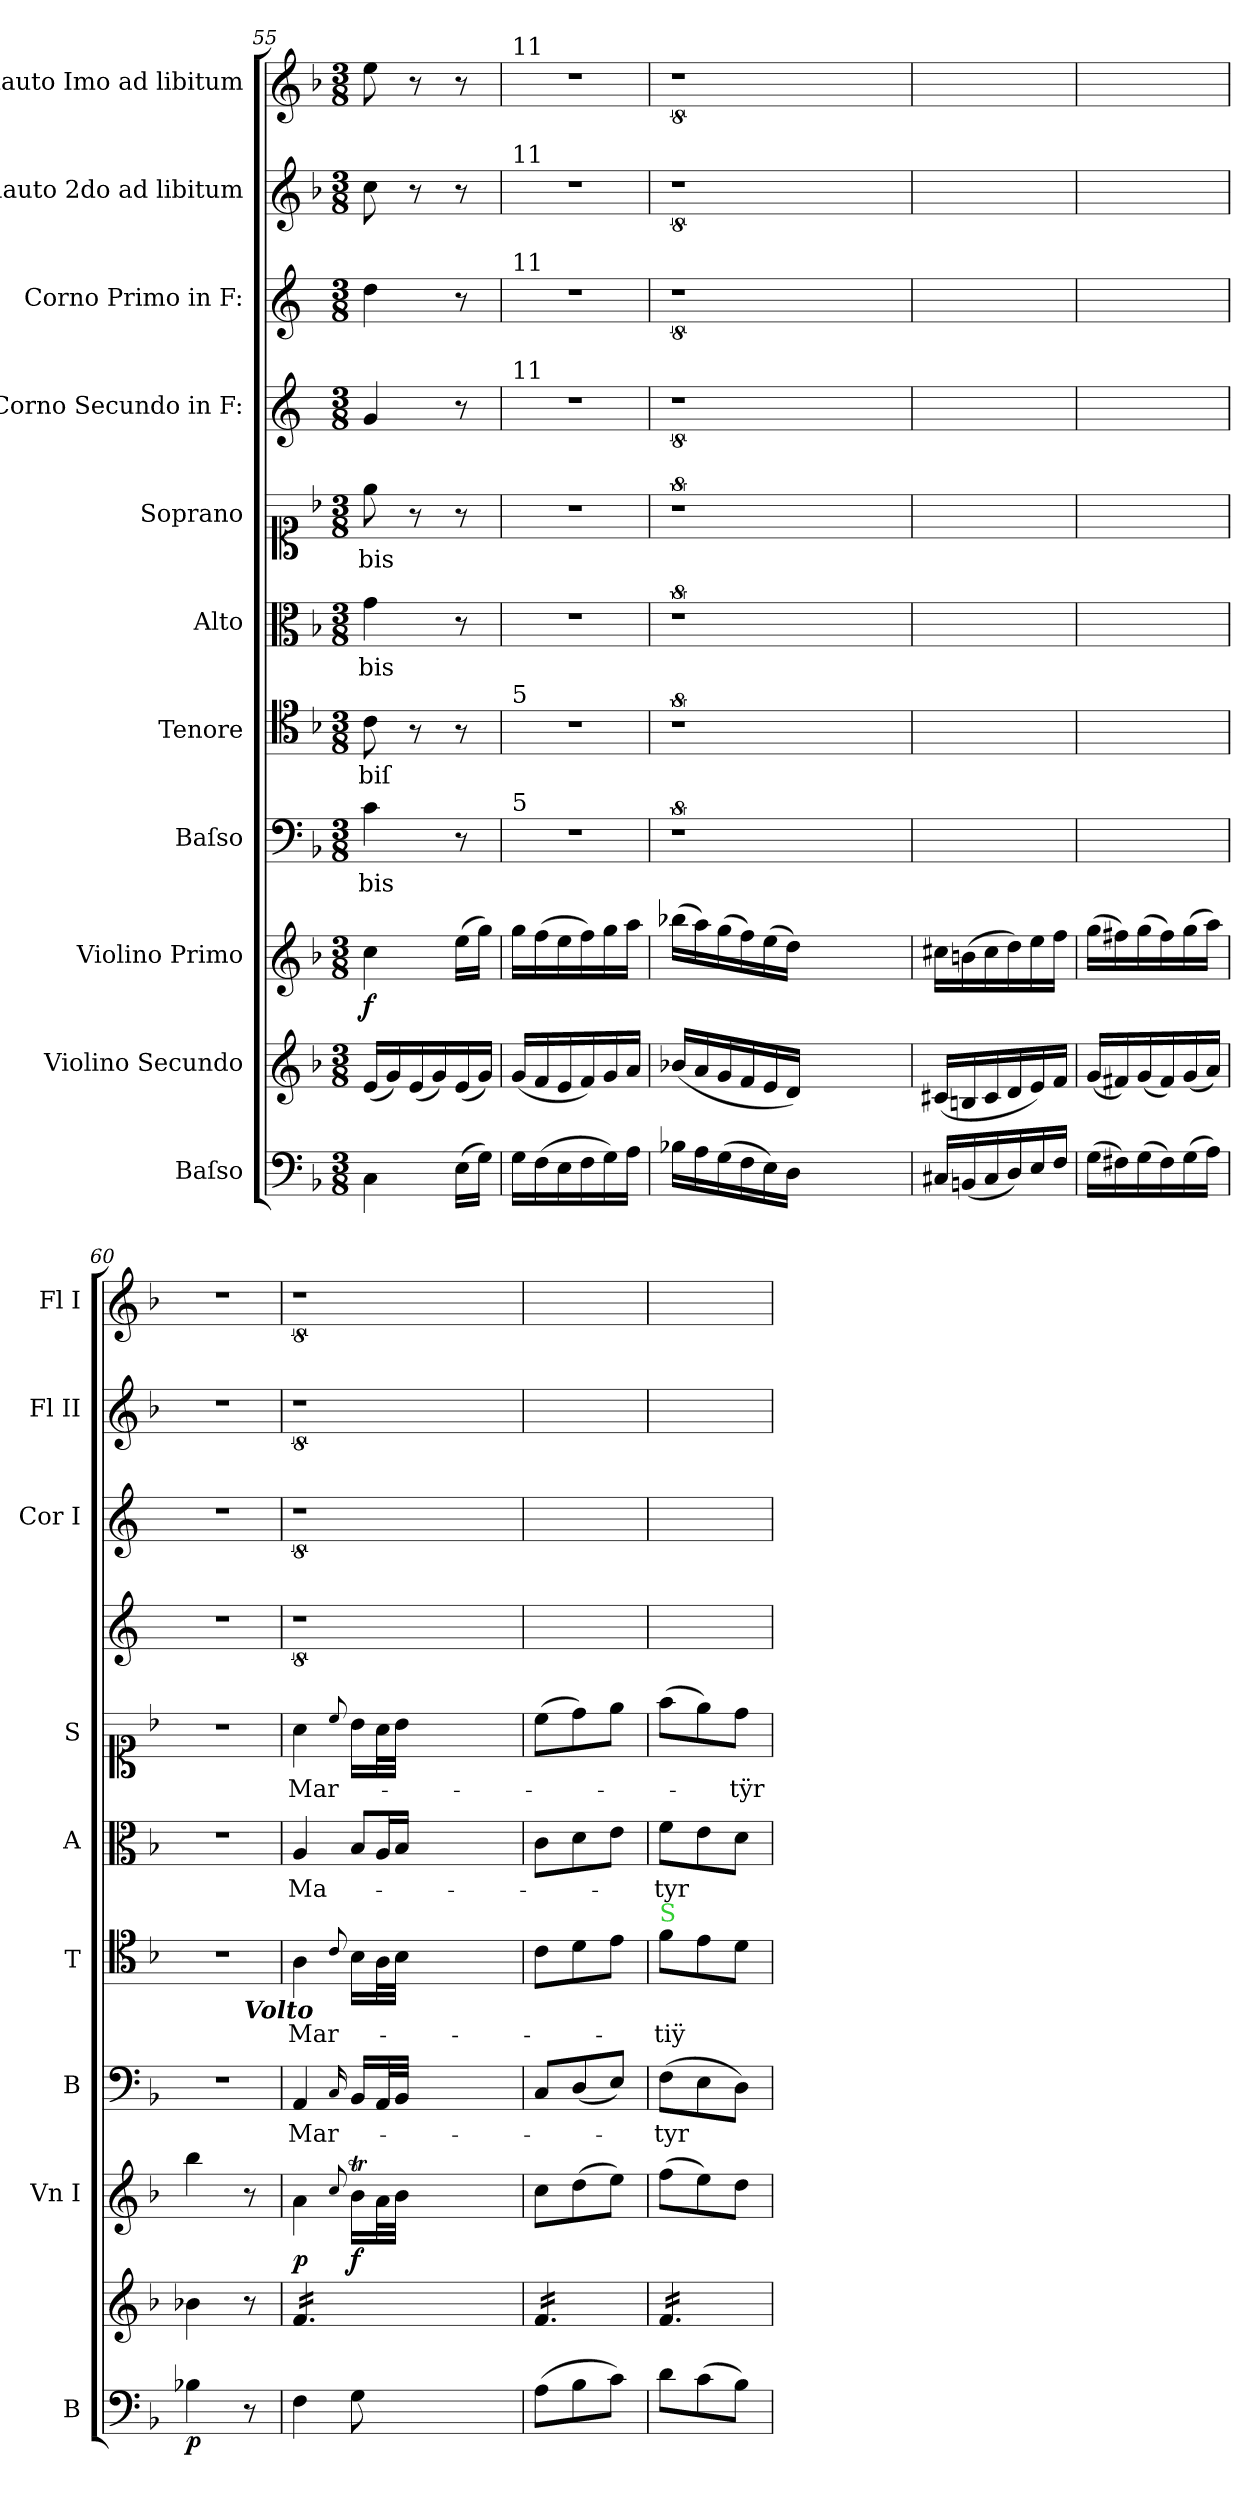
**kern	**dynam	**kern	**dynam	**kern	**dynam	**kern	**text	**kern	**text	**kern	**text	**kern	**text	**kern	**kern	**kern	**kern
*part11	*part11	*part10	*part10	*part9	*part9	*part8	*part8	*part7	*part7	*part6	*part6	*part5	*part5	*part4	*part3	*part2	*part1
*staff11	*staff11	*staff10	*staff10	*staff9	*staff9	*staff8	*staff8	*staff7	*staff7	*staff6	*staff6	*staff5	*staff5	*staff4	*staff3	*staff2	*staff1
*I"Baſso	*	*I"Violino Secundo	*	*I"Violino Primo	*	*I"Baſso	*	*I"Tenore	*	*I"Alto	*	*I"Soprano	*	*I"Corno Secundo in F:	*I"Corno Primo in F:	*I"Flauto 2do ad libitum	*I"Flauto Imo ad libitum
*I'B	*	*	*	*I'Vn I	*	*I'B	*	*I'T	*	*I'A	*	*I'S	*	*	*I'Cor I	*I'Fl II	*I'Fl I
*clefF4	*	*clefG2	*	*clefG2	*	*clefF4	*	*clefC4	*	*clefC3	*	*clefC1	*	*clefG2	*clefG2	*clefG2	*clefG2
*	*	*	*	*	*	*	*	*	*	*	*	*	*	*ITrd4c7	*ITrd4c7	*	*
*k[b-]	*	*k[b-]	*	*k[b-]	*	*k[b-]	*	*k[b-]	*	*k[b-]	*	*k[b-]	*	*k[b-]	*k[b-]	*k[b-]	*k[b-]
*F:	*	*F:	*	*F:	*	*F:	*	*F:	*	*F:	*	*F:	*	*	*	*F:	*F:
*M3/8	*	*M3/8	*	*M3/8	*	*M3/8	*	*M3/8	*	*M3/8	*	*M3/8	*	*M3/8	*M3/8	*M3/8	*M3/8
=55	=55	=55	=55	=55	=55	=55	=55	=55	=55	=55	=55	=55	=55	=55	=55	=55	=55
!	!	!	!	!	!LO:DY:b	!	!	!	!	!	!	!	!	!	!	!	!
4C\	.	(16e/LL	.	4cc\	f	4c\	-bis	8c\	-biſ	4g\	-bis	8ee\	-bis	4c/	4g\	8cc\	8ee\
.	.	16g/)	.	.	.	.	.	.	.	.	.	.	.	.	.	.	.
.	.	(16e/	.	.	.	.	.	8r	.	.	.	8r	.	.	.	8r	8r
.	.	16g/)	.	.	.	.	.	.	.	.	.	.	.	.	.	.	.
(16E\LL	fo	(16e/	.	(16ee\LL	.	8r	.	8r	.	8r	.	8r	.	8r	8r	8r	8r
16G\JJ)	.	16g/JJ)	.	16gg\JJ)	.	.	.	.	.	.	.	.	.	.	.	.	.
=56	=56	=56	=56	=56	=56	=56	=56	=56	=56	=56	=56	=56	=56	=56	=56	=56	=56
!	!	!	!	!	!	!	!	!	!	!	!	!	!	!	!	!	!LO:TX:a:t=11
!	!	!	!	!	!	!	!	!	!	!	!	!	!	!	!	!LO:TX:a:t=11	!
!	!	!	!	!	!	!	!	!	!	!	!	!	!	!	!LO:TX:a:t=11	!	!
!	!	!	!	!	!	!	!	!	!	!	!	!	!	!LO:TX:a:t=11	!	!	!
!	!	!	!	!	!	!	!	!LO:TX:a:t=5	!	!	!	!	!	!	!	!	!
!	!	!	!	!	!	!LO:TX:a:t=5	!	!	!	!	!	!	!	!	!	!	!
16G\LL	.	(16g/LL	fo.	16gg\LL	.	4.r	.	4.r	.	4.r	.	4.r	.	4.r	4.r	4.r	4.r
(16F\	.	16f/	.	(16ff\	.	.	.	.	.	.	.	.	.	.	.	.	.
16E\	.	16e/	.	16ee\	.	.	.	.	.	.	.	.	.	.	.	.	.
16F\	.	16f/)	.	16ff\)	.	.	.	.	.	.	.	.	.	.	.	.	.
16G\)	.	16g/	.	16gg\	.	.	.	.	.	.	.	.	.	.	.	.	.
16A\JJ	.	16a/JJ	.	16aa\JJ	.	.	.	.	.	.	.	.	.	.	.	.	.
=57	=57	=57	=57	=57	=57	=57	=57	=57	=57	=57	=57	=57	=57	=57	=57	=57	=57
16B-X\LL	.	(16b-X/LL	.	(16bb-X\LL	.	8%9r	.	8%9r	.	8%9r	.	8%9r	.	8%9r	8%9r	8%9r	8%9r
16A\	.	16a/	.	16aa\)	.	.	.	.	.	.	.	.	.	.	.	.	.
(16G\	.	16g/	.	(16gg\	.	.	.	.	.	.	.	.	.	.	.	.	.
16F\	.	16f/	.	16ff\)	.	.	.	.	.	.	.	.	.	.	.	.	.
16E\)	.	16e/	.	(16ee\	.	.	.	.	.	.	.	.	.	.	.	.	.
16D\JJ	.	16d/JJ)	.	16dd\JJ)	.	.	.	.	.	.	.	.	.	.	.	.	.
2.ryy	.	2.ryy	.	2.ryy	.	.	.	.	.	.	.	.	.	.	.	.	.
=58	=58	=58	=58	=58	=58	=58	=58	=58	=58	=58	=58	=58	=58	=58	=58	=58	=58
16C#X/LL	.	(16c#X/LL	.	16cc#X\LL	.	4.ryy	.	4.ryy	.	4.ryy	.	4.ryy	.	4.ryy	4.ryy	4.ryy	4.ryy
(16BBn/	.	16Bn/	.	(16bn\	.	.	.	.	.	.	.	.	.	.	.	.	.
16C#/	.	16c#/	.	16cc#\	.	.	.	.	.	.	.	.	.	.	.	.	.
16D/)	.	16d/	.	16dd\)	.	.	.	.	.	.	.	.	.	.	.	.	.
16E/	.	16e/)	.	16ee\	.	.	.	.	.	.	.	.	.	.	.	.	.
16F/JJ	.	16f/JJ	.	16ff\JJ	.	.	.	.	.	.	.	.	.	.	.	.	.
=59	=59	=59	=59	=59	=59	=59	=59	=59	=59	=59	=59	=59	=59	=59	=59	=59	=59
(16G\LL	.	(16g/LL	.	(16gg\LL	.	4.ryy	.	4.ryy	.	4.ryy	.	4.ryy	.	4.ryy	4.ryy	4.ryy	4.ryy
16F#X\)	.	16f#X/)	.	16ff#X\)	.	.	.	.	.	.	.	.	.	.	.	.	.
(16G\	.	(16g/	.	(16gg\	.	.	.	.	.	.	.	.	.	.	.	.	.
16F#\)	.	16f#/)	.	16ff#\)	.	.	.	.	.	.	.	.	.	.	.	.	.
(16G\	.	(16g/	.	(16gg\	.	.	.	.	.	.	.	.	.	.	.	.	.
16A\JJ)	.	16a/JJ)	.	16aa\JJ)	.	.	.	.	.	.	.	.	.	.	.	.	.
=60	=60	=60	=60	=60	=60	=60	=60	=60	=60	=60	=60	=60	=60	=60	=60	=60	=60
*	*	*	*	*	*	*	*	*^	*	*	*	*	*	*	*	*	*
4B-X\	p	4b-X\	.	4bb-\	.	4.r	.	4.r	4ryy	.	4.r	.	4.r	.	4.r	4.r	4.r	4.r
!	!	!	!	!	!	!	!	!	!LO:TX:b:Bi:t=Volto	!	!	!	!	!	!	!	!	!
8r	.	8r	.	8r	.	.	.	.	8ryy	.	.	.	.	.	.	.	.	.
=61	=61	=61	=61	=61	=61	=61	=61	=61	=61	=61	=61	=61	=61	=61	=61	=61	=61	=61
!	!	!	!	!	!LO:DY:b	!	!	!	!	!	!	!	!	!	!	!	!	!
*	*	*	*	*	*	*	*	*v	*v	*	*	*	*	*	*	*	*	*
*	*	*tremolo	*	*	*	*	*	*	*	*	*	*	*	*	*	*	*
4F\	.	16f/LL	Po	4a\	p	4AA/	Mar-	4A\	Mar-	4A/	Ma-	4a\	Mar-	8%9r	8%9r	8%9r	8%9r
.	.	16f/	.	.	.	.	.	.	.	.	.	.	.	.	.	.	.
.	.	16f/	.	.	.	.	.	.	.	.	.	.	.	.	.	.	.
.	.	16f/	.	.	.	.	.	.	.	.	.	.	.	.	.	.	.
.	.	.	.	8qqcc/	.	16qqC/	.	8qqc/	.	.	.	8qqcc/	.	.	.	.	.
!	!	!	!	!	!LO:DY:b	!	!	!	!	!LO:N:vis=8	!	!	!	!	!	!	!
8G\	.	16f/	.	16b-T\LL	f	16BB-/LL	.	16B-\LL	.	16B-/L	.	16b-\LL	.	.	.	.	.
!	!	!	!	!	!	!	!	!	!	!LO:N:vis=16	!	!	!	!	!	!	!
.	.	16f/JJ	.	32a\L	.	32AA/L	.	32A\L	.	32A/L	.	32a\L	.	.	.	.	.
!	!	!	!	!	!	!	!	!	!	!LO:N:vis=16	!	!	!	!	!	!	!
.	.	.	.	32b-\JJJ	.	32BB-/JJJ	.	32B-\JJJ	.	32B-/JJ	.	32b-\JJJ	.	.	.	.	.
2.ryy	.	2.ryy	.	2.ryy	.	2.ryy	.	2.ryy	.	2.ryy	.	2.ryy	.	.	.	.	.
=62	=62	=62	=62	=62	=62	=62	=62	=62	=62	=62	=62	=62	=62	=62	=62	=62	=62
(8A\L	.	16f/LL	.	8cc\L	.	8C/L	.	8c\L	.	8c\L	.	(8cc\L	.	4.ryy	4.ryy	4.ryy	4.ryy
.	.	16f/	.	.	.	.	.	.	.	.	.	.	.	.	.	.	.
8B-\	.	16f/	.	(8dd\	.	(8D/	.	8d\	.	8d\	.	8dd\)	.	.	.	.	.
.	.	16f/	.	.	.	.	.	.	.	.	.	.	.	.	.	.	.
8c\J)	.	16f/	.	8ee\J)	.	8E/J)	.	8e\J	.	8e\J	.	8ee\J	.	.	.	.	.
.	.	16f/JJ	.	.	.	.	.	.	.	.	.	.	.	.	.	.	.
=63	=63	=63	=63	=63	=63	=63	=63	=63	=63	=63	=63	=63	=63	=63	=63	=63	=63
!	!	!	!	!	!	!	!	!LO:TX:a:color=limegreen:t=S	!	!	!	!	!	!	!	!	!
8d\L	.	16f/LL	.	(8ff\L	.	(8F\L	-tyr	8f\L	-tiÿ	8f\L	-tyr	(8ff\L	.	4.ryy	4.ryy	4.ryy	4.ryy
.	.	16f/	.	.	.	.	.	.	.	.	.	.	.	.	.	.	.
(8c\	.	16f/	.	8ee\)	.	8E\	.	8e\	.	8e\	.	8ee\)	.	.	.	.	.
.	.	16f/	.	.	.	.	.	.	.	.	.	.	.	.	.	.	.
8B-\J)	.	16f/	.	8dd\J	.	8D\J)	.	8d\J	.	8d\J	.	8dd\J	-tÿr	.	.	.	.
.	.	16f/JJ	.	.	.	.	.	.	.	.	.	.	.	.	.	.	.
*	*	*Xtremolo	*	*	*	*	*	*	*	*	*	*	*	*	*	*	*
=	=	=	=	=	=	=	=	=	=	=	=	=	=	=	=	=	=
*-	*-	*-	*-	*-	*-	*-	*-	*-	*-	*-	*-	*-	*-	*-	*-	*-	*-
